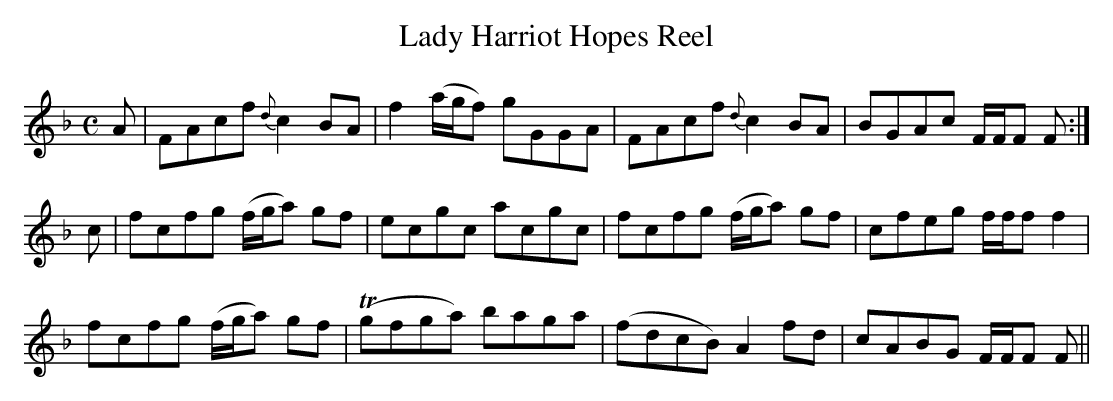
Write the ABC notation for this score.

X:1
T:Lady Harriot Hopes Reel
M:C
L:1/8
K:F
A|FAcf {d}c2 BA|f2 (a/g/f) gGGA|FAcf {d}c2 BA|BGAc F/F/F F:|
c|fcfg (f/g/a) gf|ecgc acgc|fcfg (f/g/a) gf|cfeg f/f/f f2|
fcfg (f/g/a) gf|T(gfga) baga|(fdcB) A2 fd|cABG F/F/F F||
